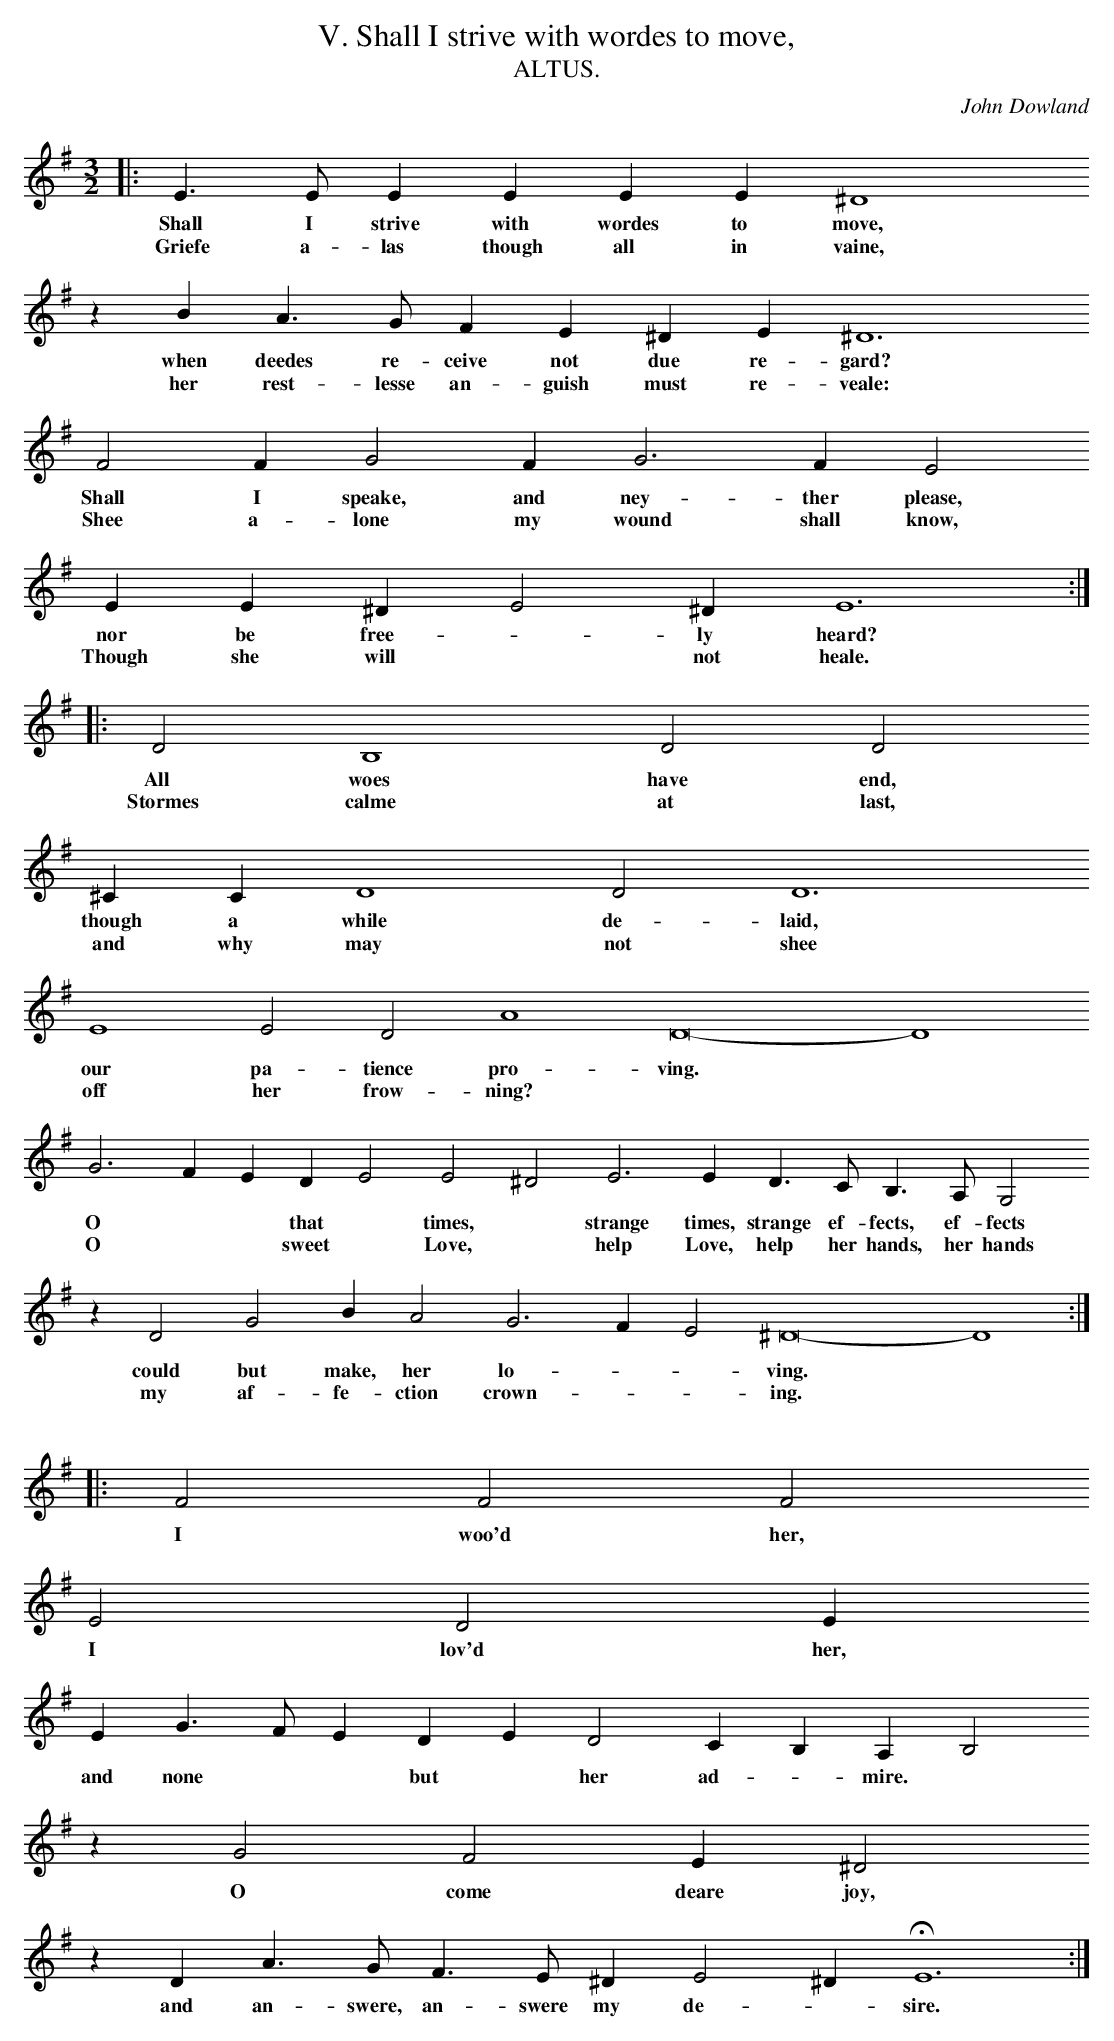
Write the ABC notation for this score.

X:1
T:V. Shall I strive with wordes to move,
T:ALTUS.
C: John Dowland
L:1/4
M:3/2
K:E min
|:E > E E E E E ^D4
w: Shall I strive with wordes to move,
w: Griefe a- las though all in vaine,
z B A > G F E ^D E ^D6
w: when deedes re- ceive not due re- gard?
w: her rest- lesse an- guish must re- veale:
F2 F G2 F G3 F E2
w: Shall I speake, and ney- ther please,
w: Shee a- lone my wound shall know,
E E ^D E2 ^D E6 :|
w: nor be free- * ly heard?
w: Though she will * not heale.
|:D2 B,4 D2 D2
w: All woes have end,
w: Stormes calme at last,
^C C D4 D2 D6
w: though a while de- laid,
w: and why may not shee leave
E4 E2 D2 A4 D8-D4
w: our pa- tience pro- ving. *
w:  off her frow- ning? *
G3 F E D E2 E2 ^D2 E3 E D > C B, > A, G,2
w: O * * that * times, * strange  times, strange ef- fects, ef- fects
w: O * * sweet * Love, * help Love, help her hands, her hands
z D2 G2 B A2 G3 F E2 ^D8-D4 :|
w: could but make, her lo- * * ving. *
w: my af- fe- ction crown- * * ing. *
|:F2 F2 F2
w: I woo'd her,
E2 D2 E
w: I lov'd her,
E G > F E D E D2 C B, A, B,2
w: and none * * but * her ad- * mire. *
z G2 F2 E ^D2
w: O come deare joy,
z D A > G F > E ^D E2 ^D HE6 :|
w: and an- swere, an- swere my de- * sire.
